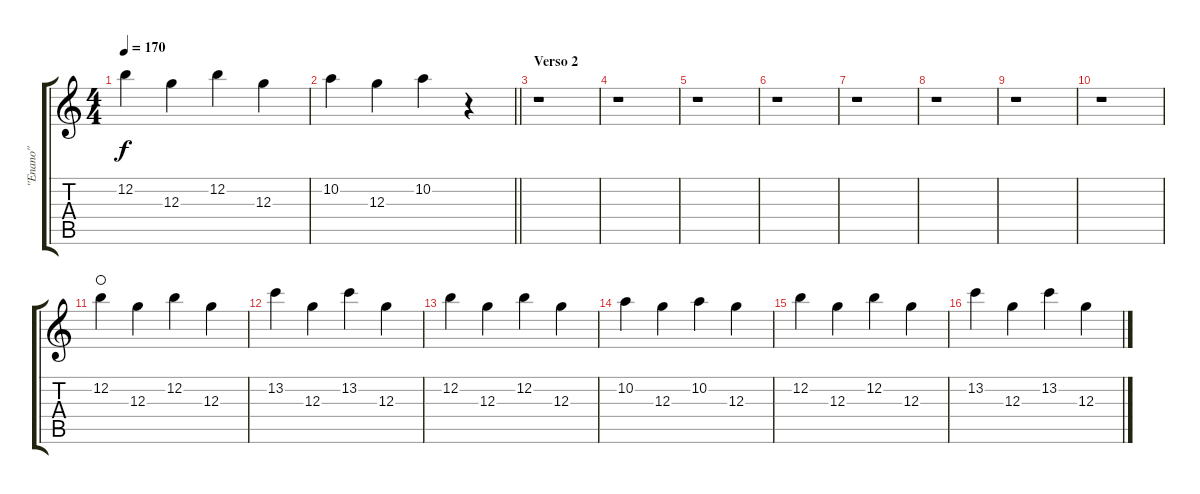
\track ("''Enano''" "''Enano''") {instrument overdrivenguitar}
\staff {score tabs}
\tuning (E4 B3 G3 D3 A2 E2) {hide}
\ts (4 4)
\tempo 170
\clef g2
\ks c
12.2.4{dy f} 12.3.4 12.2.4 12.3.4 |
\barLineRight lightlight
10.2.4 12.3.4 10.2.4 r.4 |
\section ("" "Verso 2")
r.1 |
r.1 |
r.1 |
r.1 |
r.1 |
r.1 |
r.1 |
r.1 |
12.2.4{waho} 12.3.4 12.2.4 12.3.4 |
13.2.4 12.3.4 13.2.4 12.3.4 |
12.2.4 12.3.4 12.2.4 12.3.4 |
10.2.4 12.3.4 10.2.4 12.3.4 |
12.2.4 12.3.4 12.2.4 12.3.4 |
13.2.4 12.3.4 13.2.4 12.3.4
